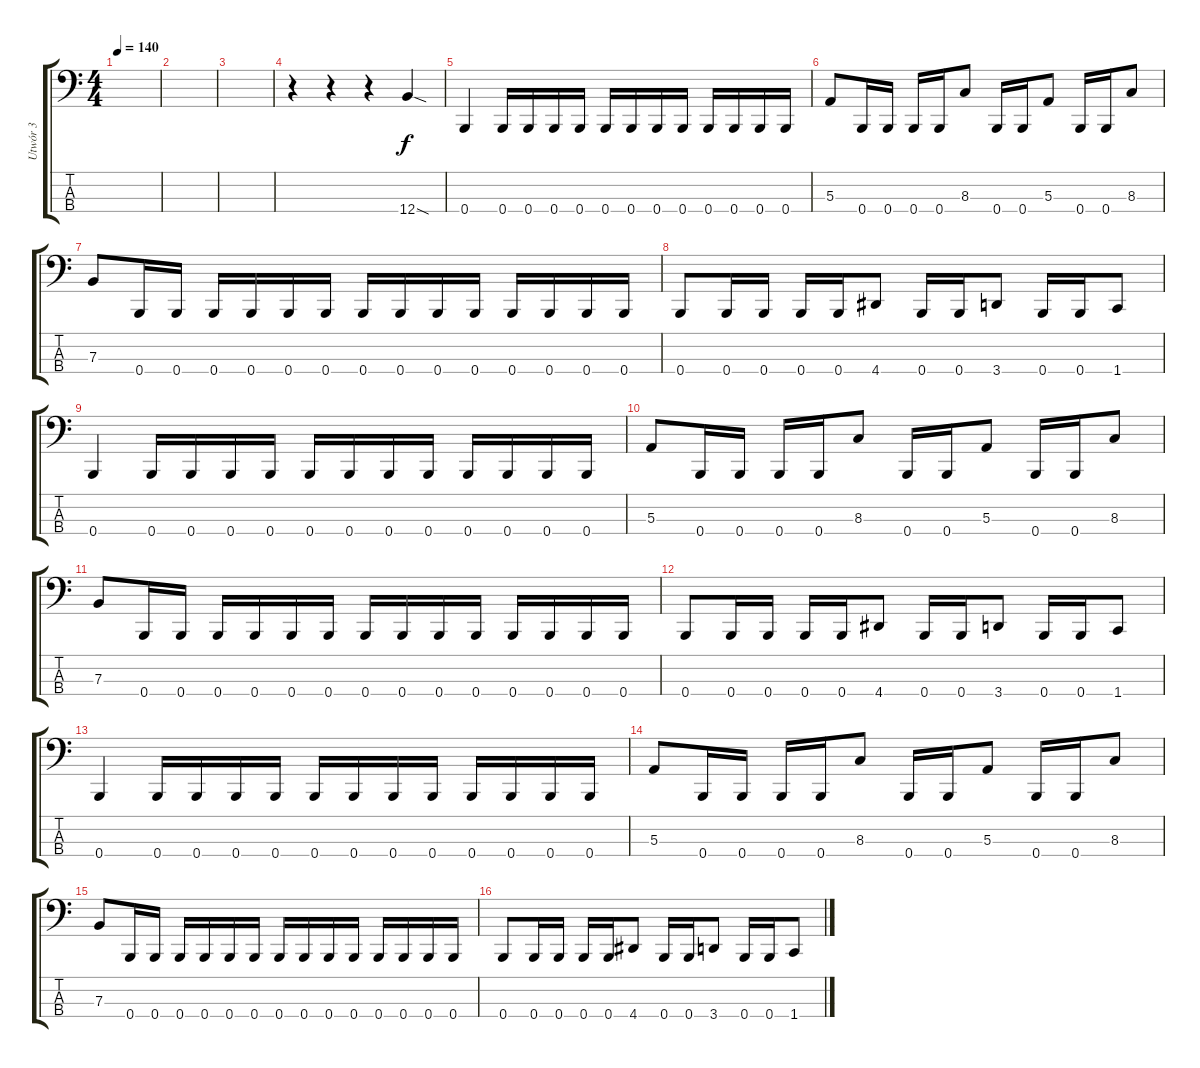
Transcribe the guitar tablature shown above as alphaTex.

\track ("Utwór 3" "Utwór 3") {instrument electricbasspick}
\staff {score tabs}
\tuning (D2 A1 E1 B0) {hide}
\ts (4 4)
\tempo 140
\clef f4
\ks c
|
|
|
r.4 r.4 r.4 12.4{sod}.4 |
0.4.4 0.4.16 0.4.16 0.4.16 0.4.16 0.4.16 0.4.16 0.4.16 0.4.16 0.4.16 0.4.16 0.4.16 0.4.16 |
5.3.8 0.4.16 0.4.16 0.4.16 0.4.16 8.3.8 0.4.16 0.4.16 5.3.8 0.4.16 0.4.16 8.3.8 |
7.3.8 0.4.16 0.4.16 0.4.16 0.4.16 0.4.16 0.4.16 0.4.16 0.4.16 0.4.16 0.4.16 0.4.16 0.4.16 0.4.16 0.4.16 |
0.4.8 0.4.16 0.4.16 0.4.16 0.4.16 4.4.8 0.4.16 0.4.16 3.4.8 0.4.16 0.4.16 1.4.8 |
0.4.4 0.4.16 0.4.16 0.4.16 0.4.16 0.4.16 0.4.16 0.4.16 0.4.16 0.4.16 0.4.16 0.4.16 0.4.16 |
5.3.8 0.4.16 0.4.16 0.4.16 0.4.16 8.3.8 0.4.16 0.4.16 5.3.8 0.4.16 0.4.16 8.3.8 |
7.3.8 0.4.16 0.4.16 0.4.16 0.4.16 0.4.16 0.4.16 0.4.16 0.4.16 0.4.16 0.4.16 0.4.16 0.4.16 0.4.16 0.4.16 |
0.4.8 0.4.16 0.4.16 0.4.16 0.4.16 4.4.8 0.4.16 0.4.16 3.4.8 0.4.16 0.4.16 1.4.8 |
0.4.4 0.4.16 0.4.16 0.4.16 0.4.16 0.4.16 0.4.16 0.4.16 0.4.16 0.4.16 0.4.16 0.4.16 0.4.16 |
5.3.8 0.4.16 0.4.16 0.4.16 0.4.16 8.3.8 0.4.16 0.4.16 5.3.8 0.4.16 0.4.16 8.3.8 |
7.3.8 0.4.16 0.4.16 0.4.16 0.4.16 0.4.16 0.4.16 0.4.16 0.4.16 0.4.16 0.4.16 0.4.16 0.4.16 0.4.16 0.4.16 |
0.4.8 0.4.16 0.4.16 0.4.16 0.4.16 4.4.8 0.4.16 0.4.16 3.4.8 0.4.16 0.4.16 1.4.8
